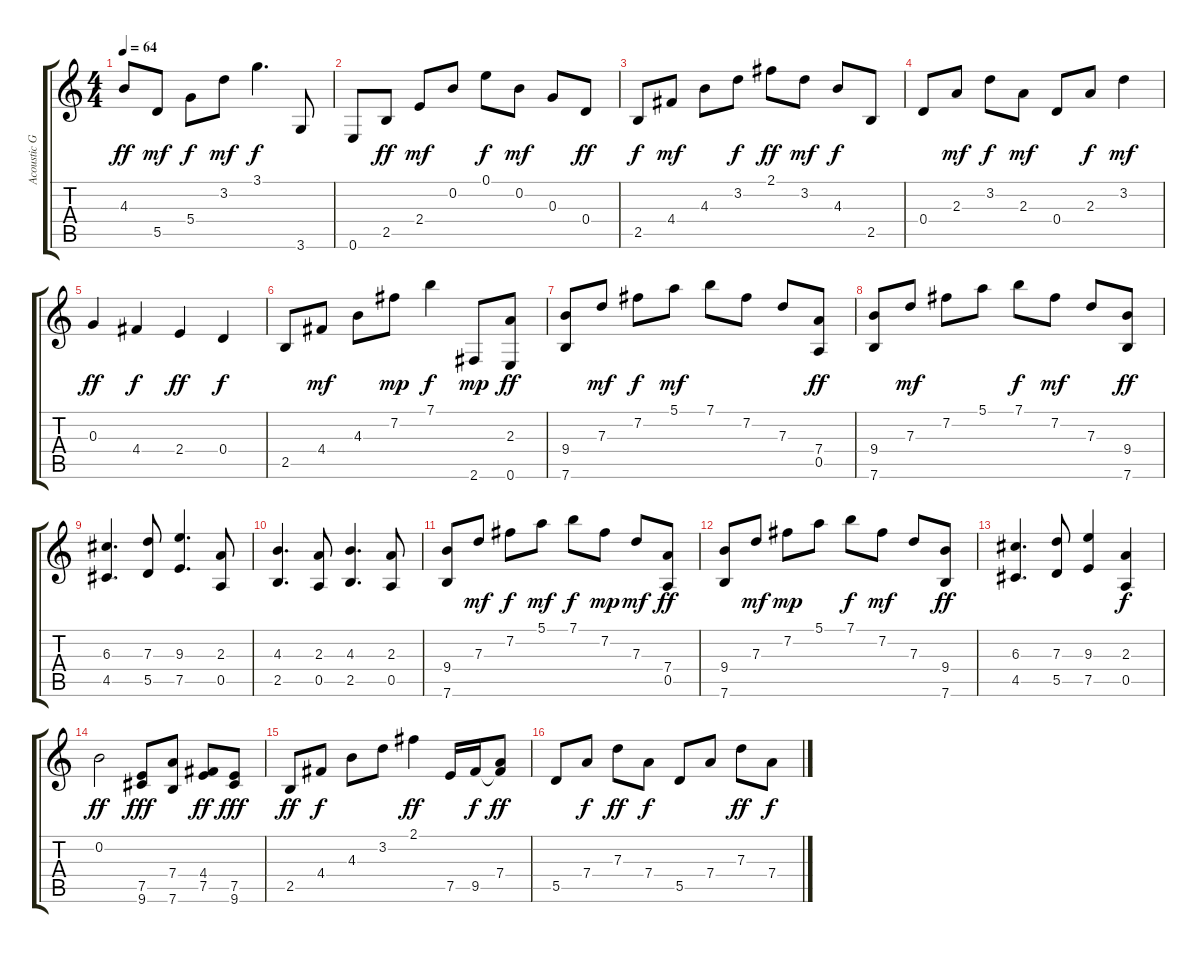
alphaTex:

\track ("Acoustic Guitar" "Acoustic G") {instrument acousticguitarsteel}
\staff {score tabs}
\tuning (E4 B3 G3 D3 A2 E2) {hide}
\ts (4 4)
\tempo 64
\clef g2
\ks c
4.3.8{dy ff} 5.5.8{dy mf} 5.4.8{dy f} 3.2.8{dy mf} 3.1.4{d dy f} 3.6.8 |
0.6.8 2.5.8{dy ff} 2.4.8{dy mf} 0.2.8 0.1.8{dy f} 0.2.8{dy mf} 0.3.8 0.4.8{dy ff} |
2.5.8{dy f} 4.4.8{dy mf} 4.3.8 3.2.8{dy f} 2.1.8{dy ff} 3.2.8{dy mf} 4.3.8{dy f} 2.5.8 |
0.4.8 2.3.8{dy mf} 3.2.8{dy f} 2.3.8{dy mf} 0.4.8 2.3.8{dy f} 3.2.4{dy mf} |
0.3.4{dy ff} 4.4.4{dy f} 2.4.4{dy ff} 0.4.4{dy f} |
2.5.8 4.4.8{dy mf} 4.3.8 7.2.8{dy mp} 7.1.4{dy f} 2.6.8{dy mp} (2.3 0.6).8{dy ff} |
(9.4 7.6).8 7.3.8{dy mf} 7.2.8{dy f} 5.1.8{dy mf} 7.1.8 7.2.8 7.3.8 (7.4 0.5).8{dy ff} |
(9.4 7.6).8 7.3.8{dy mf} 7.2.8 5.1.8 7.1.8{dy f} 7.2.8{dy mf} 7.3.8 (9.4 7.6).8{dy ff} |
(6.3 4.5).4{d} (7.3 5.5).8 (9.3 7.5).4{d} (2.3 0.5).8 |
(4.3 2.5).4{d} (2.3 0.5).8 (4.3 2.5).4{d} (2.3 0.5).8 |
(9.4 7.6).8 7.3.8{dy mf} 7.2.8{dy f} 5.1.8{dy mf} 7.1.8{dy f} 7.2.8{dy mp} 7.3.8{dy mf} (7.4 0.5).8{dy ff} |
(9.4 7.6).8 7.3.8{dy mf} 7.2.8{dy mp} 5.1.8 7.1.8{dy f} 7.2.8{dy mf} 7.3.8 (9.4 7.6).8{dy ff} |
(6.3 4.5).4{d} (7.3 5.5).8 (9.3 7.5).4 (2.3 0.5).4{dy f} |
0.2.2{dy ff} (7.5 9.6).8{dy fff} (7.4 7.6).8 (4.4 7.5).8{dy ff} (7.5 9.6).8{dy fff} |
2.5.8{dy ff} 4.4.8{dy f} 4.3.8 3.2.8 2.1.4{dy ff} 7.5.16 9.5.16{dy f} (7.4 9.5{t}).8{dy ff} |
5.5.8 7.4.8{dy f} 7.3.8{dy ff} 7.4.8{dy f} 5.5.8 7.4.8 7.3.8{dy ff} 7.4.8{dy f}
